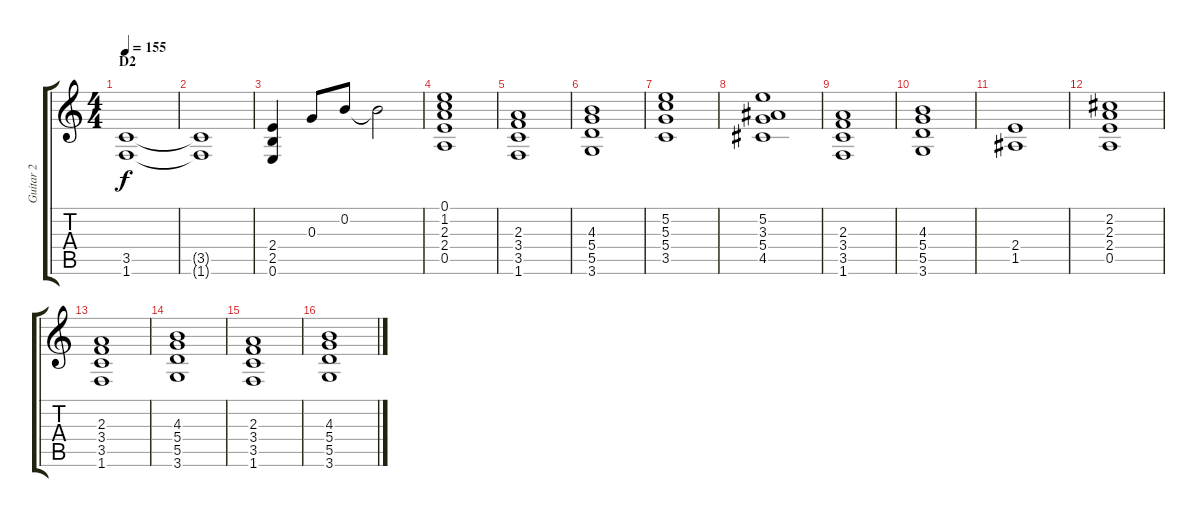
\track ("Guitar 2" "Guitar 2") {instrument distortionguitar}
\staff {score tabs}
\tuning (E4 B3 G3 D3 A2 E2) {hide}
\ts (4 4)
\section ("" "D2")
\tempo 155
\clef g2
\ks c
(3.5 1.6).1{dy f} |
(3.5{t} 1.6{t}).1 |
(2.4 2.5 0.6).4 0.3.8 0.2.8 0.2{t}.2 |
(0.1 1.2 2.3 2.4 0.5).1 |
(2.3 3.4 3.5 1.6).1 |
(4.3 5.4 5.5 3.6).1 |
(5.2 5.3 5.4 3.5).1 |
(5.2 3.3 5.4 4.5).1 |
(2.3 3.4 3.5 1.6).1 |
(4.3 5.4 5.5 3.6).1 |
(2.4 1.5).1 |
(2.2 2.3 2.4 0.5).1 |
(2.3 3.4 3.5 1.6).1 |
(4.3 5.4 5.5 3.6).1 |
(2.3 3.4 3.5 1.6).1 |
(4.3 5.4 5.5 3.6).1
